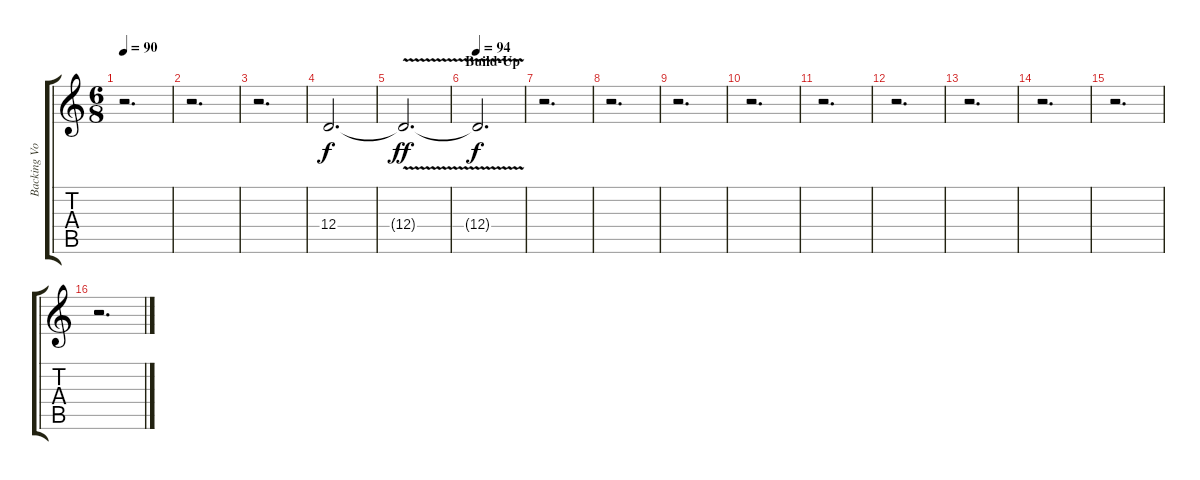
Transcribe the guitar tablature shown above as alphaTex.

\track ("Backing Vocals" "Backing Vo") {instrument oboe}
\staff {score tabs}
\tuning (E4 A3 F3 D3 A2 D2) {hide}
\ts (6 8)
\tempo 90
\clef g2
\ks c
r.2{d dy f} |
r.2{d} |
r.2{d} |
12.4.2{d} |
12.4{v t}.2{d dy ff} |
\section ("" "Build-Up")
\tempo 94
12.4{t}.2{d dy f} |
r.2{d} |
r.2{d} |
r.2{d} |
r.2{d} |
r.2{d} |
r.2{d} |
r.2{d} |
r.2{d} |
r.2{d} |
r.2{d}
